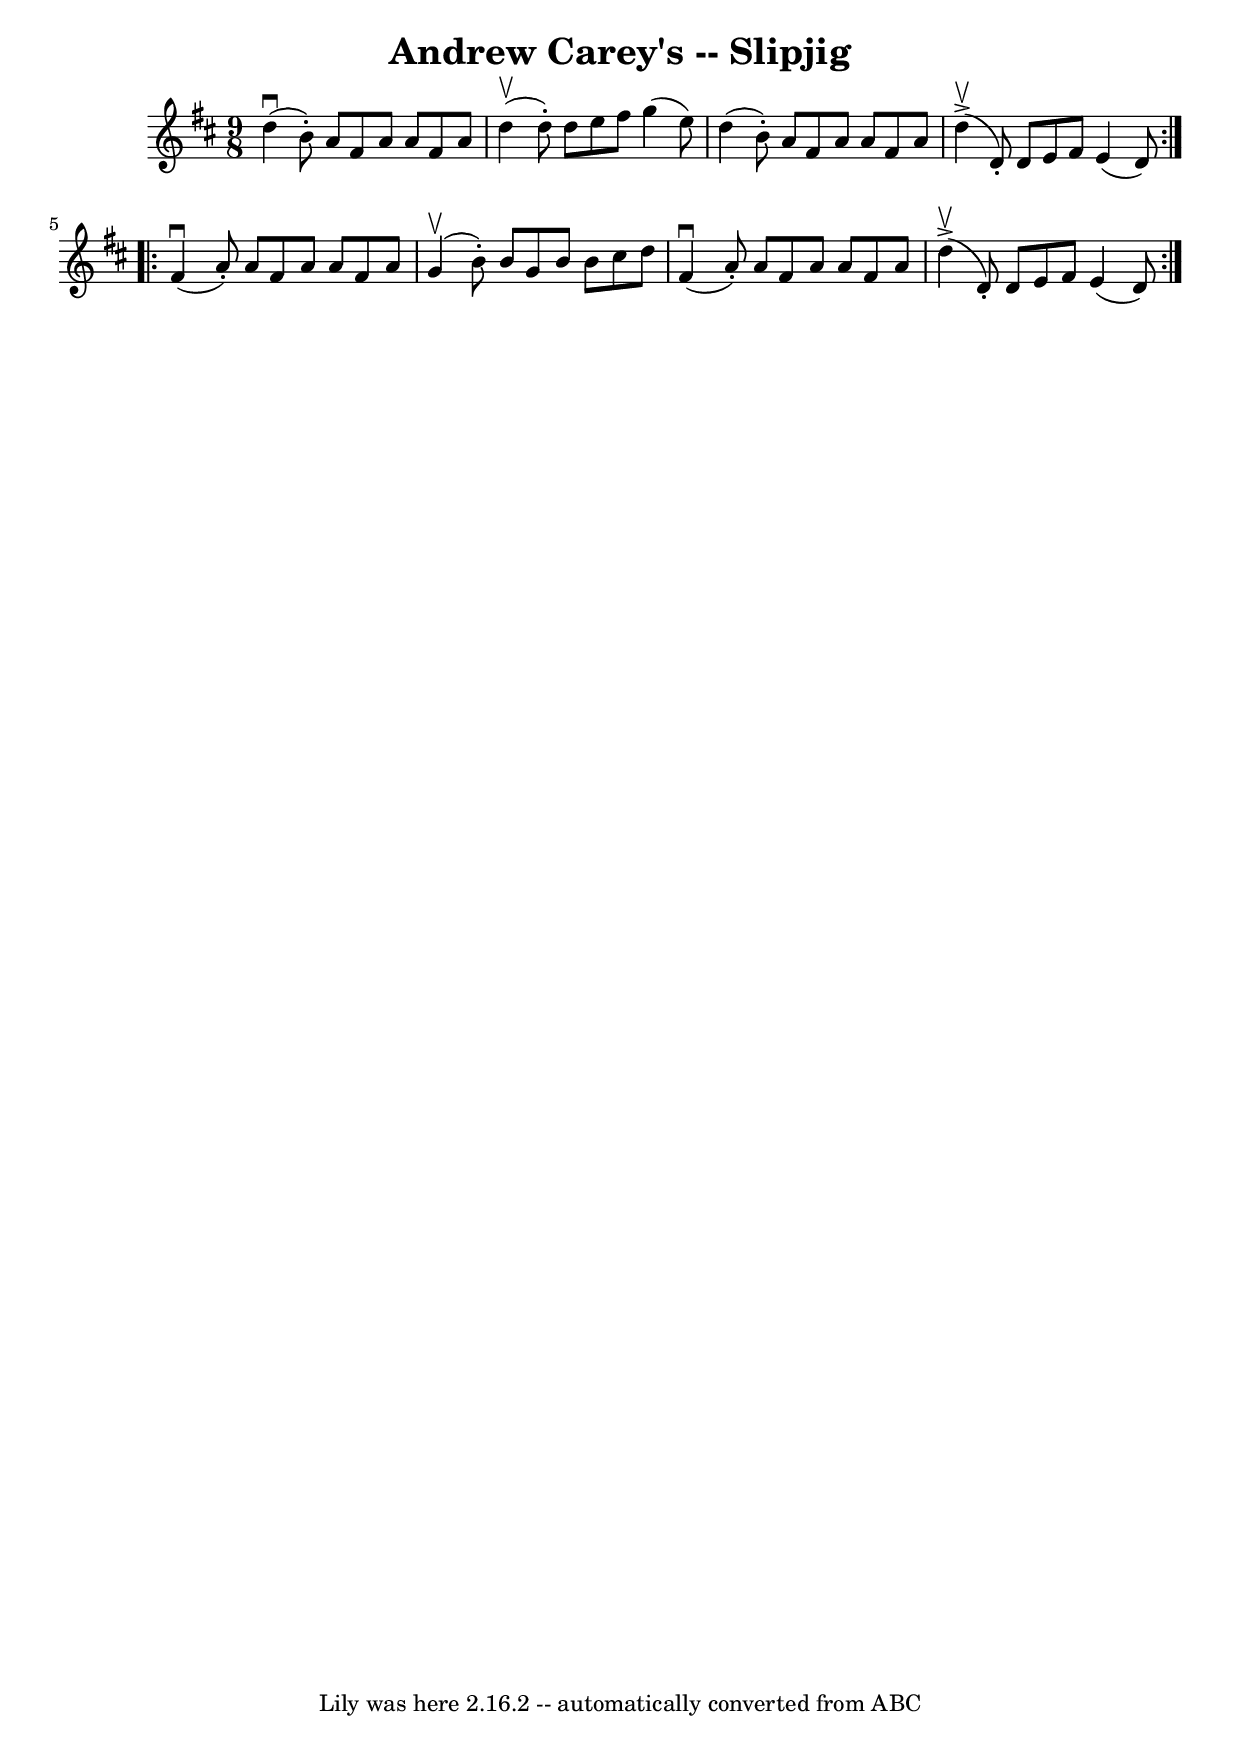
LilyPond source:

\version "2.16.2"
\include "Mammoth.ily"
\header {
  %% book = "Ryan's Mammoth Collection"
  crossRefNumber = "1"
  footnotes = ""
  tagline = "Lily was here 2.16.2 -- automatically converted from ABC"
  title = "Andrew Carey's -- Slipjig"

}
voicedefault =  {



  \repeat volta 2 {

    \time 9/8 
    \key d \major d''4^\downbow(b'8 -.) a'8 fis'8 a'8    
    a'8 fis'8 a'8  |
    d''4^\upbow(d''8 -.) d''8 e''8    
    fis''8 g''4 (e''8) |
    d''4 (b'8 -.) a'8 fis'8 a'8 
    a'8 fis'8 a'8  |
    d''4^\upbow^\accent(d'8 -.) d'8    
    e'8 fis'8 e'4 (d'8) 
  } 
  \repeat volta 2 {
    fis'4^\downbow(a'8 
    -.) a'8 fis'8 a'8 a'8 fis'8 a'8  |
    g'4^\upbow(
    b'8 -.) b'8 g'8 b'8 b'8 cis''8 d''8  |
    fis'4 
    ^\downbow(a'8 -.) a'8 fis'8 a'8 a'8 fis'8 a'8  |
    
    d''4^\upbow^\accent(d'8 -.) d'8 e'8 fis'8 e'4 (d'8) 
  }   

}

\score{
  <<

    \context Staff="default"
    {
      \voicedefault 
      
    }

  >>
  \layout {
    
  }
  \midi {
  }

}
